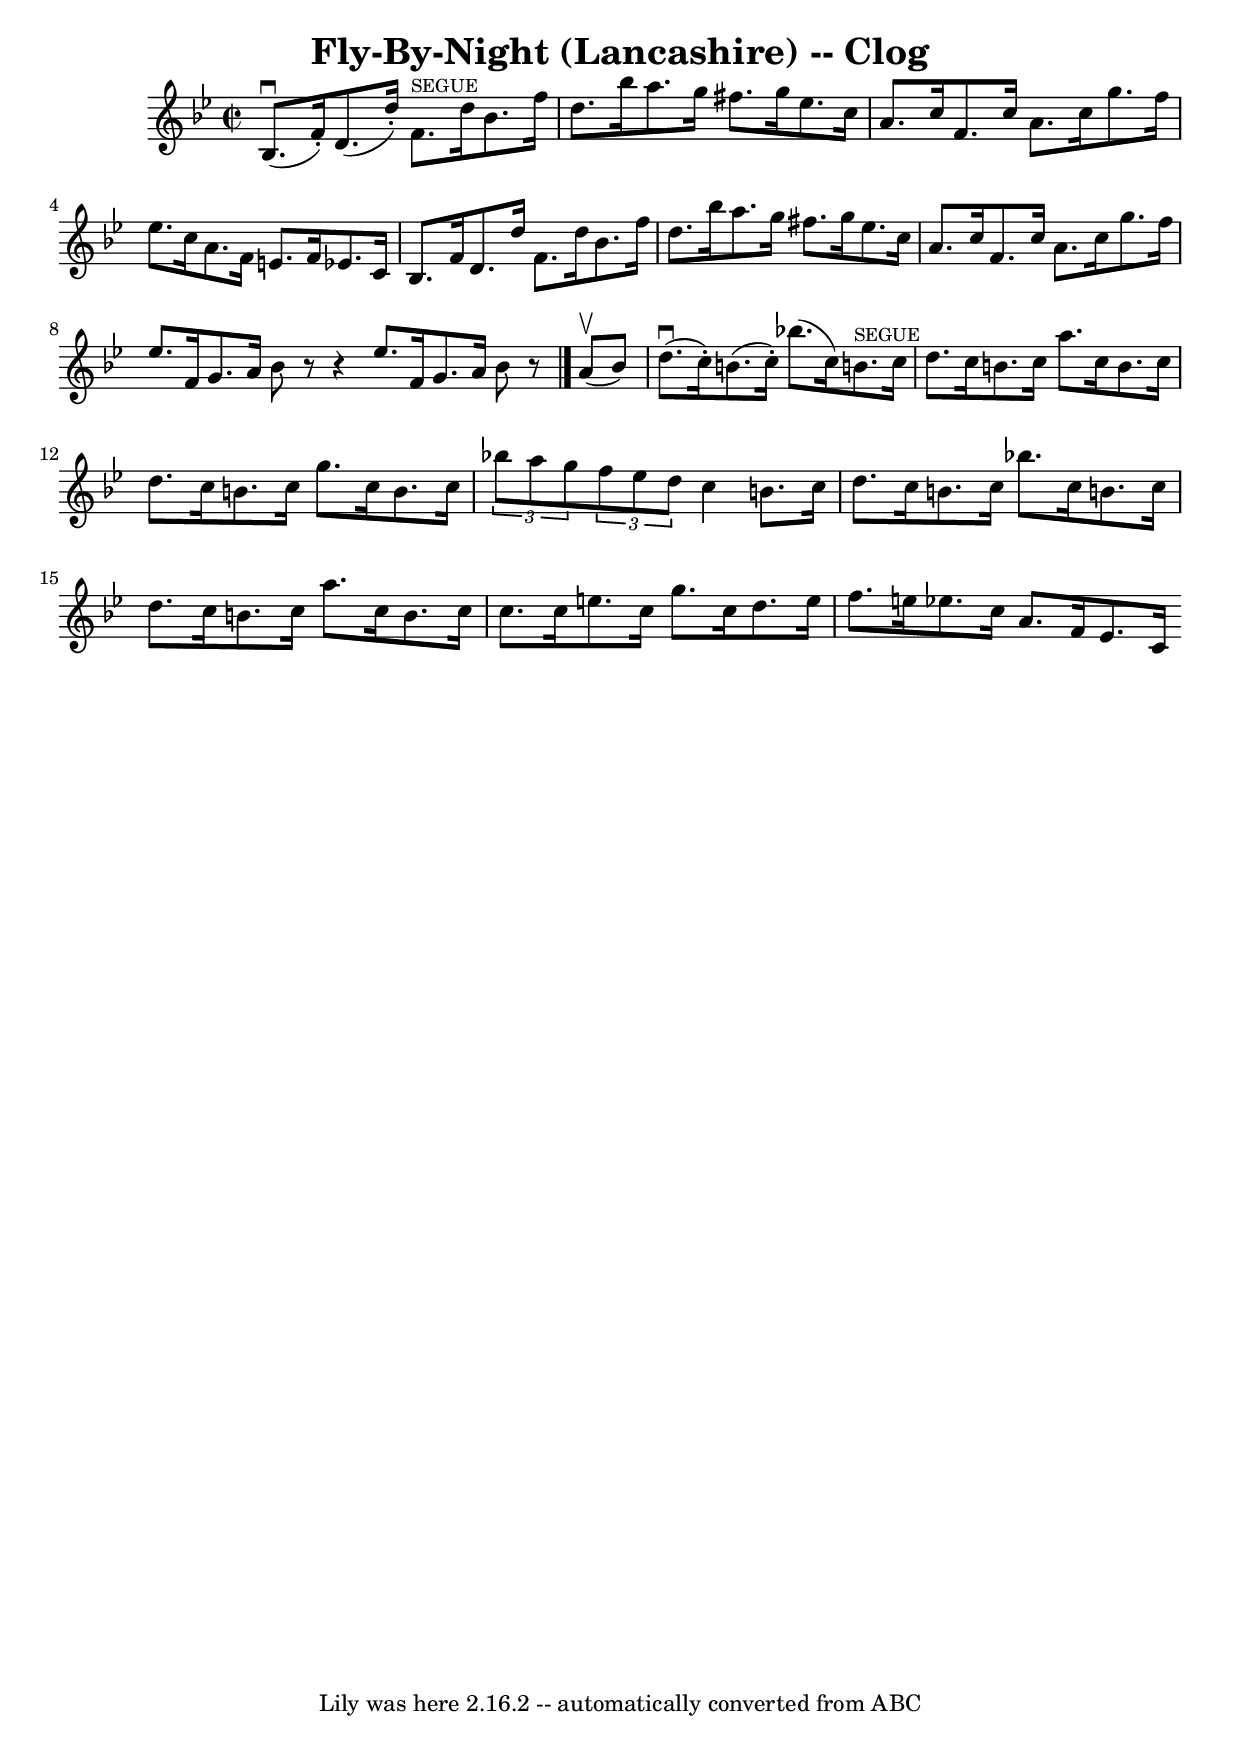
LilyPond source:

\version "2.16.2"
\include "Mammoth.ily"
\header {
  %% book = "Ryan's Mammoth Collection"
 crossRefNumber = "1"
 footnotes = "\\\\160 951"
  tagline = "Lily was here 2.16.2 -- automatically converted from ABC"
  title = "Fly-By-Night (Lancashire) -- Clog"

}
voicedefault =  {


  \override Staff.TimeSignature #'style = #'C
  \time 2/2    \key bf \major bf8.^\downbow(f'16-.) d'8. (d''16-.) f'8.^\segue d''16 bf'8. f''16     |
 d''8. bf''16 a''8. g''16 fs''8. g''16 ef''8. c''16     |
 a'8. c''16 f'8. c''16 a'8. c''16 g''8. f''16     |
 ef''8. c''16 a'8. f'16 e'8. f'16 ef'!8. c'16     |
 bf8. f'16 d'8. d''16 f'8. d''16 bf'8. f''16      |
 d''8. bf''16 a''8. g''16 fs''8. g''16 ef''8. c''16     |
 a'8. c''16 f'8. c''16 a'8. c''16 g''8. f''16     |
 ef''8. f'16 g'8. a'16 bf'8    r8   r4      \bar ":|" ef''8. f'16 g'8. a'16 bf'8    r8   \bar "|." a'8^\upbow(bf'8)  |
 d''8.^\downbow(c''16-.) b'8. ( c''16-.) bf''!8. (c''16) b'!8.^\segue c''16     |
 d''8. c''16 b'8. c''16 a''8. c''16 b'8. c''16     |
 d''8. c''16 b'8. c''16 g''8. c''16 b'8. c''16      |
  \times 2/3 { bf''!8 a''8 g''8  
	     }   \times 2/3 { f''8    
			 ef''8 d''8   			    } c''4 b'8. c''16     |
 d''8. c''16 b'8. c''16 bf''!8. c''16 b'!8. c''16     |
 d''8. c''16 b'8. c''16 a''8. c''16 b'8. c''16     |
 c''8. c''16 e''8. c''16 g''8. c''16 d''8. e''16     |
  
 f''8. e''16 ef''!8. c''16 a'8. f'16 ef'8. c'16         \bar " |."   

}

\score{
  <<

    \context Staff="default"
    {
      \voicedefault 
      
    }

  >>
  \layout {
    
  }
  \midi {
  }

}
